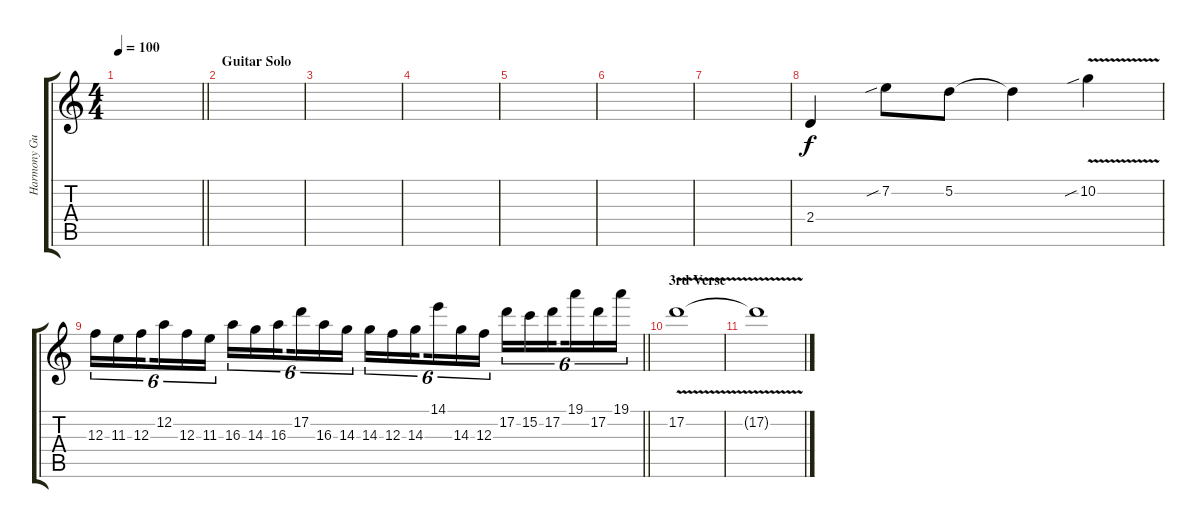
\track ("Harmony Guitar" "Harmony Gu") {instrument distortionguitar}
\staff {score tabs}
\tuning (D4 A3 F3 C3 G2 D2) {hide}
\ts (4 4)
\tempo 100
\clef g2
\barLineRight lightlight
\ks c
|
\section ("" "Guitar Solo")
|
|
|
|
|
|
2.4.4 7.2{sib}.8 5.2.8 5.2{t}.4 10.2{v sib}.4 |
\barLineRight lightlight
12.3.16{tu (6 4)} 11.3.16{tu (6 4)} 12.3.16{tu (6 4) beam splitsecondary} 12.2.16{tu (6 4)} 12.3.16{tu (6 4)} 11.3.16{tu (6 4)} 16.3.16{tu (6 4)} 14.3.16{tu (6 4)} 16.3.16{tu (6 4) beam splitsecondary} 17.2.16{tu (6 4)} 16.3.16{tu (6 4)} 14.3.16{tu (6 4)} 14.3.16{tu (6 4)} 12.3.16{tu (6 4)} 14.3.16{tu (6 4) beam splitsecondary} 14.1.16{tu (6 4)} 14.3.16{tu (6 4)} 12.3.16{tu (6 4)} 17.2.16{tu (6 4)} 15.2.16{tu (6 4)} 17.2.16{tu (6 4) beam splitsecondary} 19.1.16{tu (6 4)} 17.2.16{tu (6 4)} 19.1.16{tu (6 4)} |
\section ("" "3rd Verse")
17.2{v}.1 |
17.2{t}.1
